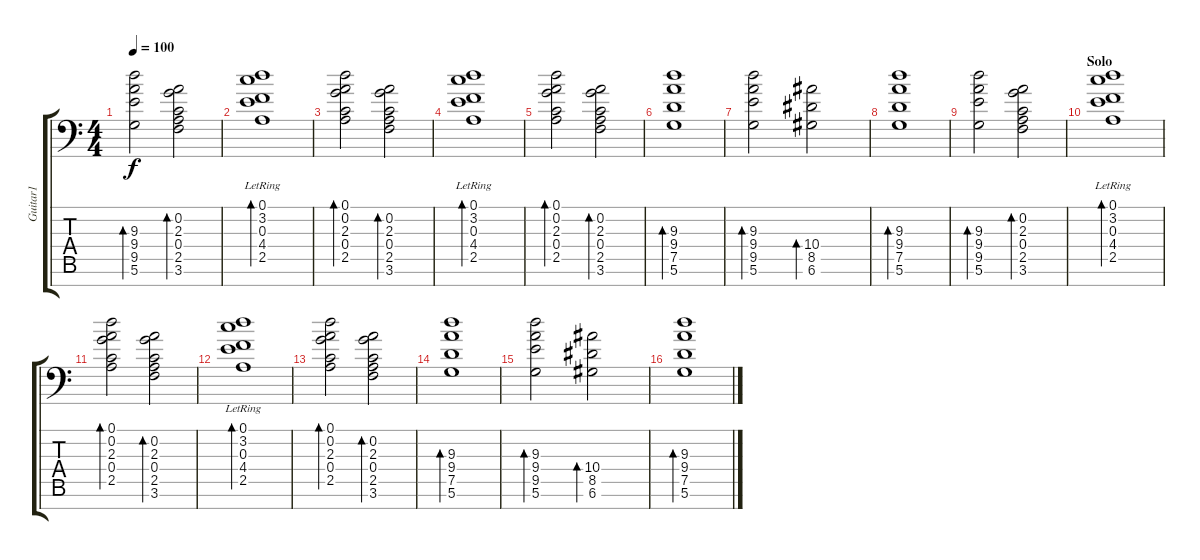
\track ("Guitar1" "Guitar1") {instrument acousticguitarsteel}
\staff {score tabs}
\tuning (D4 A3 F3 C3 G2 D2 A1) {hide}
\ts (4 4)
\tempo 100
\clef f4
\ks c
(9.3 9.4 9.5 5.6).2{bd 480 dy f} (0.2 2.3 0.4 2.5 3.6).2{bd 480} |
(0.1{lr} 3.2{lr} 0.3{lr} 4.4{lr} 2.5{lr}).1{bd 480} |
(0.1 0.2 2.3 0.4 2.5).2{bd 480} (0.2 2.3 0.4 2.5 3.6).2{bd 480} |
(0.1{lr} 3.2{lr} 0.3{lr} 4.4{lr} 2.5{lr}).1{bd 480} |
(0.1 0.2 2.3 0.4 2.5).2{bd 480} (0.2 2.3 0.4 2.5 3.6).2{bd 480} |
(9.3 9.4 7.5 5.6).1{bd 480} |
(9.3 9.4 9.5 5.6).2{bd 480} (10.4 8.5 6.6).2{bd 480} |
(9.3 9.4 7.5 5.6).1{bd 480} |
(9.3 9.4 9.5 5.6).2{bd 480} (0.2 2.3 0.4 2.5 3.6).2{bd 480} |
\section ("" "Solo")
(0.1{lr} 3.2{lr} 0.3{lr} 4.4{lr} 2.5{lr}).1{bd 480} |
(0.1 0.2 2.3 0.4 2.5).2{bd 480} (0.2 2.3 0.4 2.5 3.6).2{bd 480} |
(0.1{lr} 3.2{lr} 0.3{lr} 4.4{lr} 2.5{lr}).1{bd 480} |
(0.1 0.2 2.3 0.4 2.5).2{bd 480} (0.2 2.3 0.4 2.5 3.6).2{bd 480} |
(9.3 9.4 7.5 5.6).1{bd 480} |
(9.3 9.4 9.5 5.6).2{bd 480} (10.4 8.5 6.6).2{bd 480} |
(9.3 9.4 7.5 5.6).1{bd 480}
